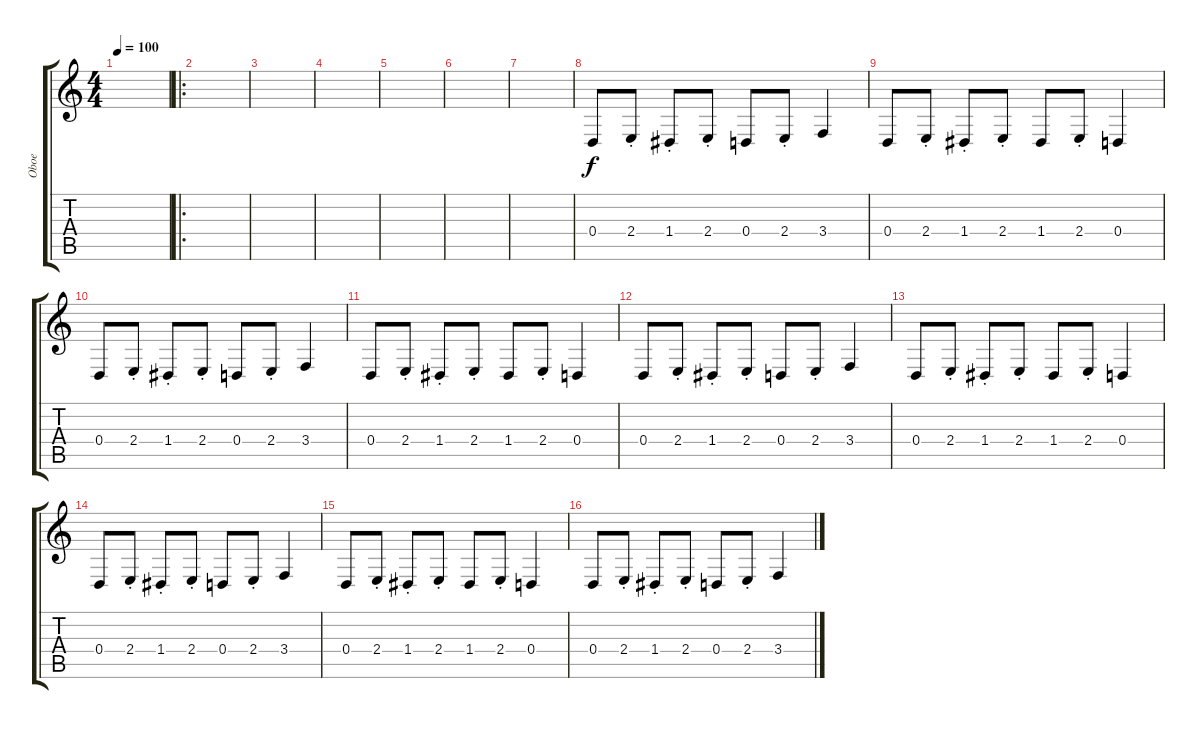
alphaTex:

\track ("Oboe" "Oboe") {instrument oboe}
\staff {score tabs}
\tuning (E4 B3 G3 D3 A2 E2) {hide}
\ts (4 4)
\tempo 100
\clef g2
\ks c
|
\ro
|
|
|
|
|
|
0.4.8 2.4{st}.8 1.4{st}.8 2.4{st}.8 0.4.8 2.4{st}.8 3.4.4 |
0.4.8 2.4{st}.8 1.4{st}.8 2.4{st}.8 1.4.8 2.4{st}.8 0.4.4 |
0.4.8 2.4{st}.8 1.4{st}.8 2.4{st}.8 0.4.8 2.4{st}.8 3.4.4 |
0.4.8 2.4{st}.8 1.4{st}.8 2.4{st}.8 1.4.8 2.4{st}.8 0.4.4 |
0.4.8 2.4{st}.8 1.4{st}.8 2.4{st}.8 0.4.8 2.4{st}.8 3.4.4 |
0.4.8 2.4{st}.8 1.4{st}.8 2.4{st}.8 1.4.8 2.4{st}.8 0.4.4 |
0.4.8 2.4{st}.8 1.4{st}.8 2.4{st}.8 0.4.8 2.4{st}.8 3.4.4 |
0.4.8 2.4{st}.8 1.4{st}.8 2.4{st}.8 1.4.8 2.4{st}.8 0.4.4 |
0.4.8 2.4{st}.8 1.4{st}.8 2.4{st}.8 0.4.8 2.4{st}.8 3.4.4
